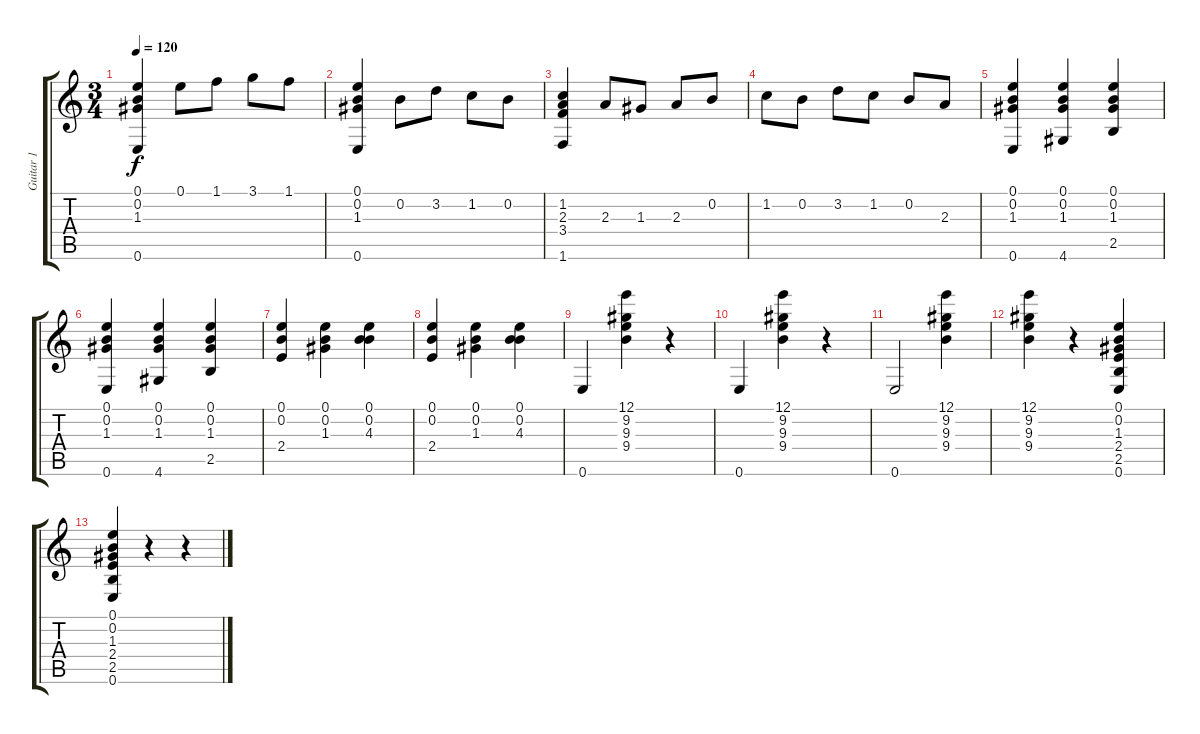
\track ("Guitar 1" "Guitar 1") {instrument acousticguitarsteel}
\staff {score tabs}
\tuning (E4 B3 G3 D3 A2 E2) {hide}
\ts (3 4)
\tempo 120
\clef g2
\ks c
(0.1 0.2 1.3 0.6).4{dy f} 0.1.8 1.1.8 3.1.8 1.1.8 |
(0.1 0.2 1.3 0.6).4 0.2.8 3.2.8 1.2.8 0.2.8 |
(1.2 2.3 3.4 1.6).4 2.3.8 1.3.8 2.3.8 0.2.8 |
1.2.8 0.2.8 3.2.8 1.2.8 0.2.8 2.3.8 |
(0.1 0.2 1.3 0.6).4 (0.1 0.2 1.3 4.6).4 (0.1 0.2 1.3 2.5).4 |
(0.1 0.2 1.3 0.6).4 (0.1 0.2 1.3 4.6).4 (0.1 0.2 1.3 2.5).4 |
(0.1 0.2 2.4).4 (0.1 0.2 1.3).4 (0.1 0.2 4.3).4 |
(0.1 0.2 2.4).4 (0.1 0.2 1.3).4 (0.1 0.2 4.3).4 |
0.6.4 (12.1 9.2 9.3 9.4).4 r.4 |
0.6.4 (12.1 9.2 9.3 9.4).4 r.4 |
0.6.2 (12.1 9.2 9.3 9.4).4 |
(12.1 9.2 9.3 9.4).4 r.4 (0.1 0.2 1.3 2.4 2.5 0.6).4 |
(0.1 0.2 1.3 2.4 2.5 0.6).4 r.4 r.4
